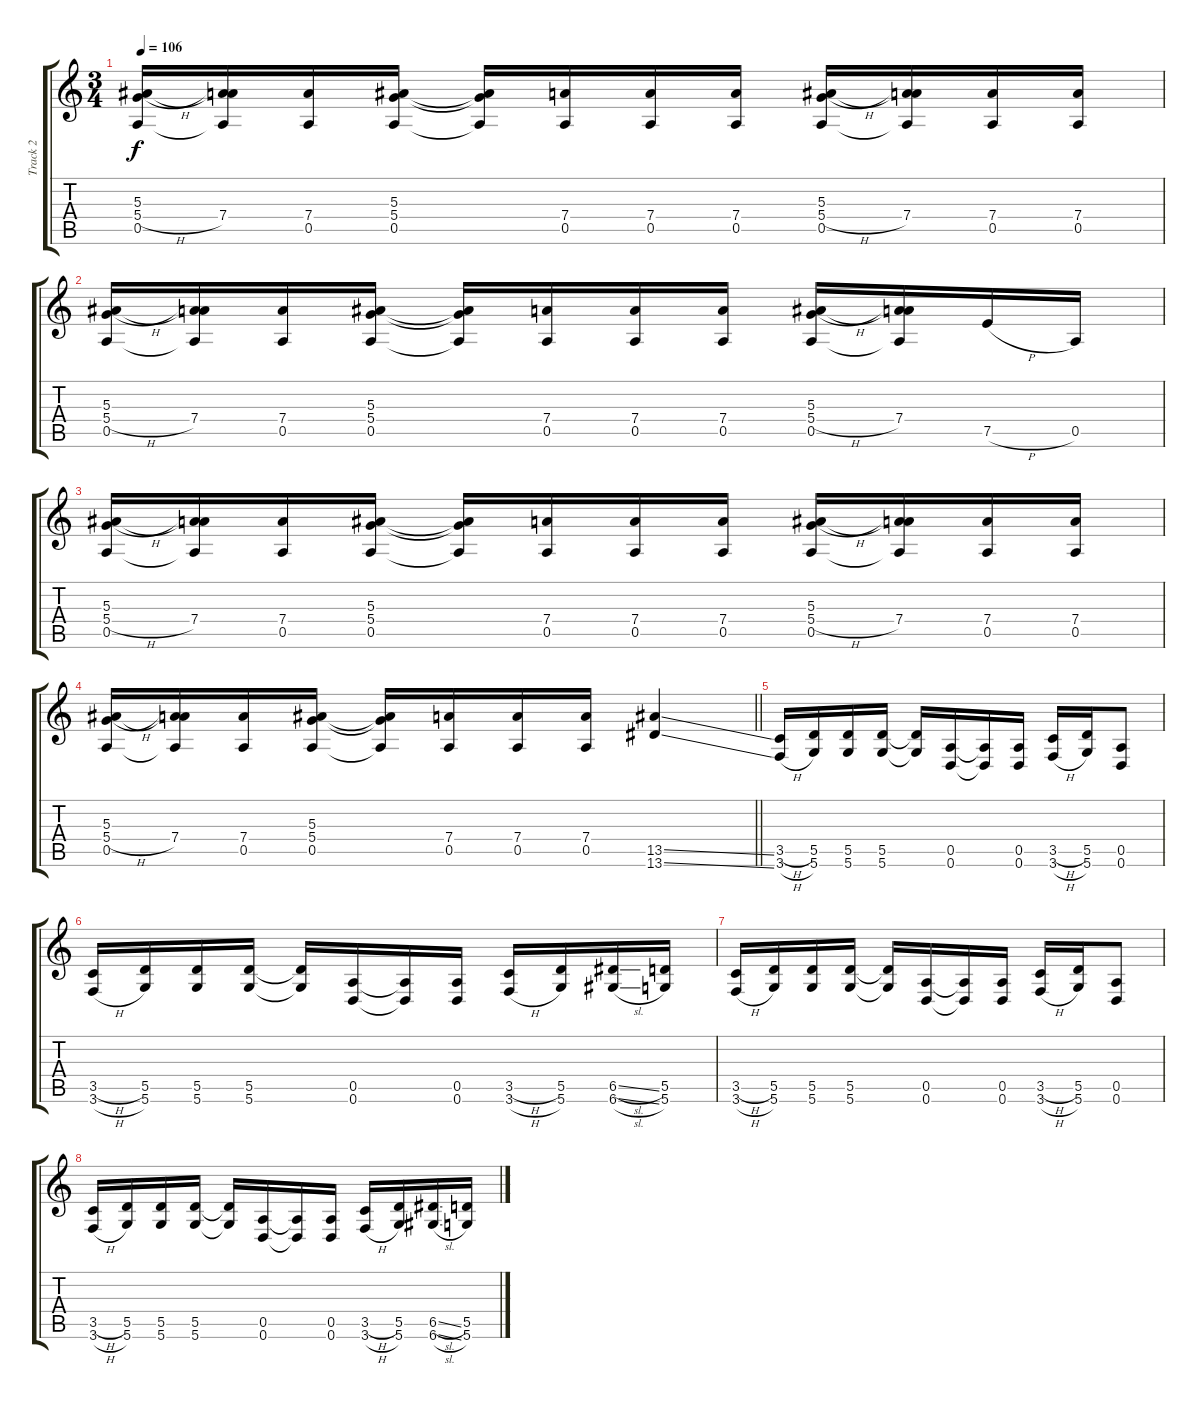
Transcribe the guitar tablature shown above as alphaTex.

\track ("Track 2" "Track 2") {instrument distortionguitar}
\staff {score tabs}
\tuning (E4 A3 F3 D3 A2 D2) {hide}
\ts (3 4)
\tempo 106
\clef g2
\ks c
(5.3 5.4{h} 0.5).16{dy f} (5.3{t} 7.4 0.5{t}).16 (7.4 0.5).16 (5.3 5.4 0.5).16 (5.3{t} 5.4{t} 0.5{t}).16 (7.4 0.5).16 (7.4 0.5).16 (7.4 0.5).16 (5.3 5.4{h} 0.5).16 (5.3{t} 7.4 0.5{t}).16 (7.4 0.5).16 (7.4 0.5).16 |
(5.3 5.4{h} 0.5).16 (5.3{t} 7.4 0.5{t}).16 (7.4 0.5).16 (5.3 5.4 0.5).16 (5.3{t} 5.4{t} 0.5{t}).16 (7.4 0.5).16 (7.4 0.5).16 (7.4 0.5).16 (5.3 5.4{h} 0.5).16 (5.3{t} 7.4 0.5{t}).16 7.5{h}.16 0.5.16 |
(5.3 5.4{h} 0.5).16 (5.3{t} 7.4 0.5{t}).16 (7.4 0.5).16 (5.3 5.4 0.5).16 (5.3{t} 5.4{t} 0.5{t}).16 (7.4 0.5).16 (7.4 0.5).16 (7.4 0.5).16 (5.3 5.4{h} 0.5).16 (5.3{t} 7.4 0.5{t}).16 (7.4 0.5).16 (7.4 0.5).16 |
\barLineRight lightlight
(5.3 5.4{h} 0.5).16 (5.3{t} 7.4 0.5{t}).16 (7.4 0.5).16 (5.3 5.4 0.5).16 (5.3{t} 5.4{t} 0.5{t}).16 (7.4 0.5).16 (7.4 0.5).16 (7.4 0.5).16 (13.5{ss} 13.6{ss}).4 |
\section ("" "")
(3.5{h} 3.6{h}).16 (5.5 5.6).16 (5.5 5.6).16 (5.5 5.6).16 (5.5{t} 5.6{t}).16 (0.5 0.6).16 (0.5{t} 0.6{t}).16 (0.5 0.6).16 (3.5{h} 3.6{h}).16 (5.5 5.6).16 (0.5 0.6).8 |
(3.5{h} 3.6{h}).16 (5.5 5.6).16 (5.5 5.6).16 (5.5 5.6).16 (5.5{t} 5.6{t}).16 (0.5 0.6).16 (0.5{t} 0.6{t}).16 (0.5 0.6).16 (3.5{h} 3.6{h}).16 (5.5 5.6).16 (6.5{sl} 6.6{sl}).16 (5.5 5.6).16 |
(3.5{h} 3.6{h}).16 (5.5 5.6).16 (5.5 5.6).16 (5.5 5.6).16 (5.5{t} 5.6{t}).16 (0.5 0.6).16 (0.5{t} 0.6{t}).16 (0.5 0.6).16 (3.5{h} 3.6{h}).16 (5.5 5.6).16 (0.5 0.6).8 |
(3.5{h} 3.6{h}).16 (5.5 5.6).16 (5.5 5.6).16 (5.5 5.6).16 (5.5{t} 5.6{t}).16 (0.5 0.6).16 (0.5{t} 0.6{t}).16 (0.5 0.6).16 (3.5{h} 3.6{h}).16 (5.5 5.6).16 (6.5{sl} 6.6{sl}).16 (5.5 5.6).16
